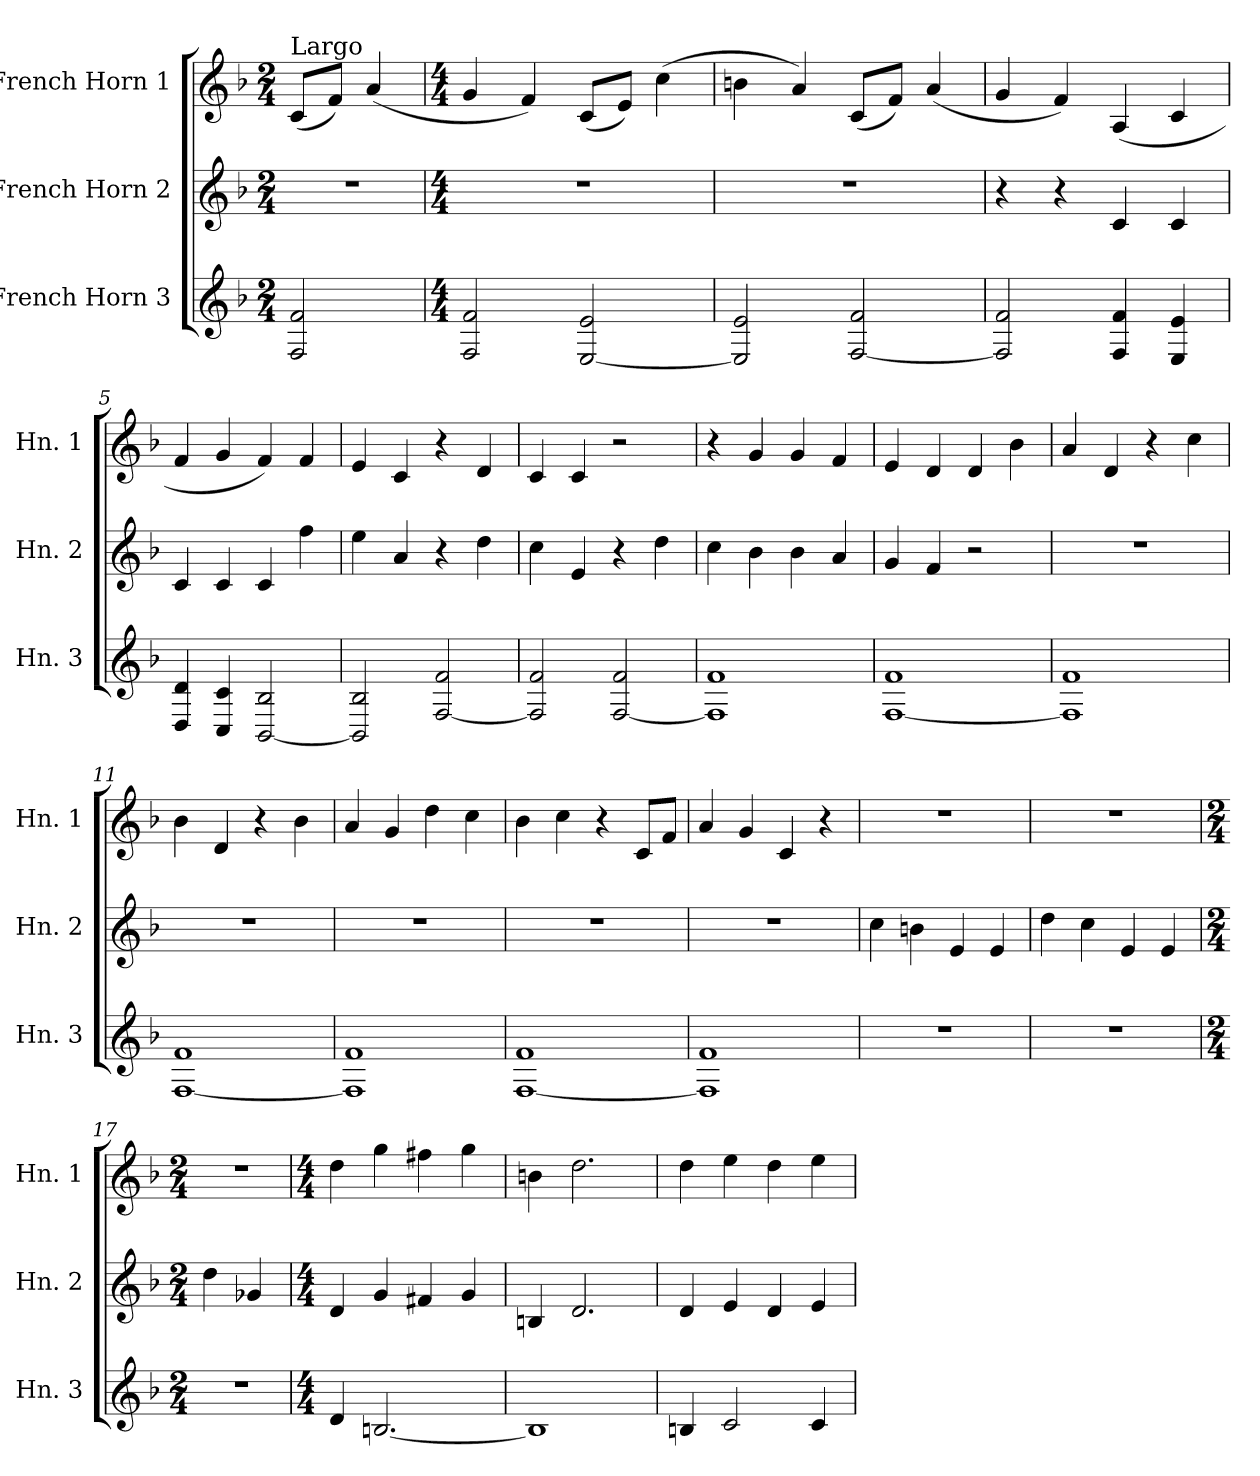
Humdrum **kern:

**kern	**kern	**kern
*part3	*part2	*part1
*staff3	*staff2	*staff1
*I"French Horn 3	*I"French Horn 2	*I"French Horn 1
*I'Hn. 3	*I'Hn. 2	*I'Hn. 1
*clefG2	*clefG2	*clefG2
*ITrd4c7	*ITrd4c7	*ITrd4c7
*k[b-e-]	*k[b-e-]	*k[b-e-]
*B-:	*B-:	*B-:
*M2/4	*M2/4	*M2/4
*MM60	*MM60	*MM60
=1	=1	=1
!	!	!LO:TX:a:t=Largo
2BB-/ 2B-/	2r	(8F/L
.	.	8B-/J)
.	.	(4d/
=2	=2	=2
*M4/4	*M4/4	*M4/4
2BB-/ 2B-/	1r	4c/
.	.	4B-/)
[2AA/ 2A/	.	(8F/L
.	.	8A/J)
.	.	(4f\
=3	=3	=3
2AA/] 2A/	1r	4en\
.	.	4d/)
[2BB-/ 2B-/	.	(8F/L
.	.	8B-/J)
.	.	(4d/
=4	=4	=4
2BB-/] 2B-/	4r	4c/
.	4r	4B-/)
4BB-/ 4B-/	4F/	(4D/
4AA/ 4A/	4F/	4F/
=5	=5	=5
4GG/ 4G/	4F/	4B-/
4FF/ 4F/	4F/	4c/
[2EE-/ 2E-/	4F/	4B-/)
.	4b-\	4B-/
=6	=6	=6
2EE-/] 2E-/	4a\	4A/
.	4d/	4F/
[2BB-/ 2B-/	4r	4r
.	4g\	4G/
=7	=7	=7
2BB-/] 2B-/	4f\	4F/
.	4A/	4F/
[2BB-/ 2B-/	4r	2r
.	4g\	.
!!LO:LB:g=z
=8	=8	=8
1BB-] 1B-	4f\	4r
.	4e-\	4c/
.	4e-\	4c/
.	4d/	4B-/
=9	=9	=9
[1BB- 1B-	4c/	4A/
.	4B-/	4G/
.	2r	4G/
.	.	4e-\
=10	=10	=10
1BB-] 1B-	1r	4d/
.	.	4G/
.	.	4r
.	.	4f\
=11	=11	=11
[1BB- 1B-	1r	4e-\
.	.	4G/
.	.	4r
.	.	4e-\
=12	=12	=12
1BB-] 1B-	1r	4d/
.	.	4c/
.	.	4g\
.	.	4f\
=13	=13	=13
[1BB- 1B-	1r	4e-\
.	.	4f\
.	.	4r
.	.	8F/L
.	.	8B-/J
=14	=14	=14
1BB-] 1B-	1r	4d/
.	.	4c/
.	.	4F/
.	.	4r
=15	=15	=15
1r	4f\	1r
.	4en\	.
.	4A/	.
.	4A/	.
!!LO:LB:g=z
=16	=16	=16
1r	4g\	1r
.	4f\	.
.	4A/	.
.	4A/	.
=17	=17	=17
*M2/4	*M2/4	*M2/4
2r	4g\	2r
.	4c-X/	.
=18	=18	=18
*M4/4	*M4/4	*M4/4
4G/	4G/	4g\
[2.En/	4c/	4cc\
.	4Bn/	4bn\
.	4c/	4cc\
=19	=19	=19
1E]	4En/	4en\
.	2.G/	2.g\
=20	=20	=20
4En/	4G/	4g\
2F/	4A/	4a\
.	4G/	4g\
4F/	4A/	4a\
=	=	=
*-	*-	*-
